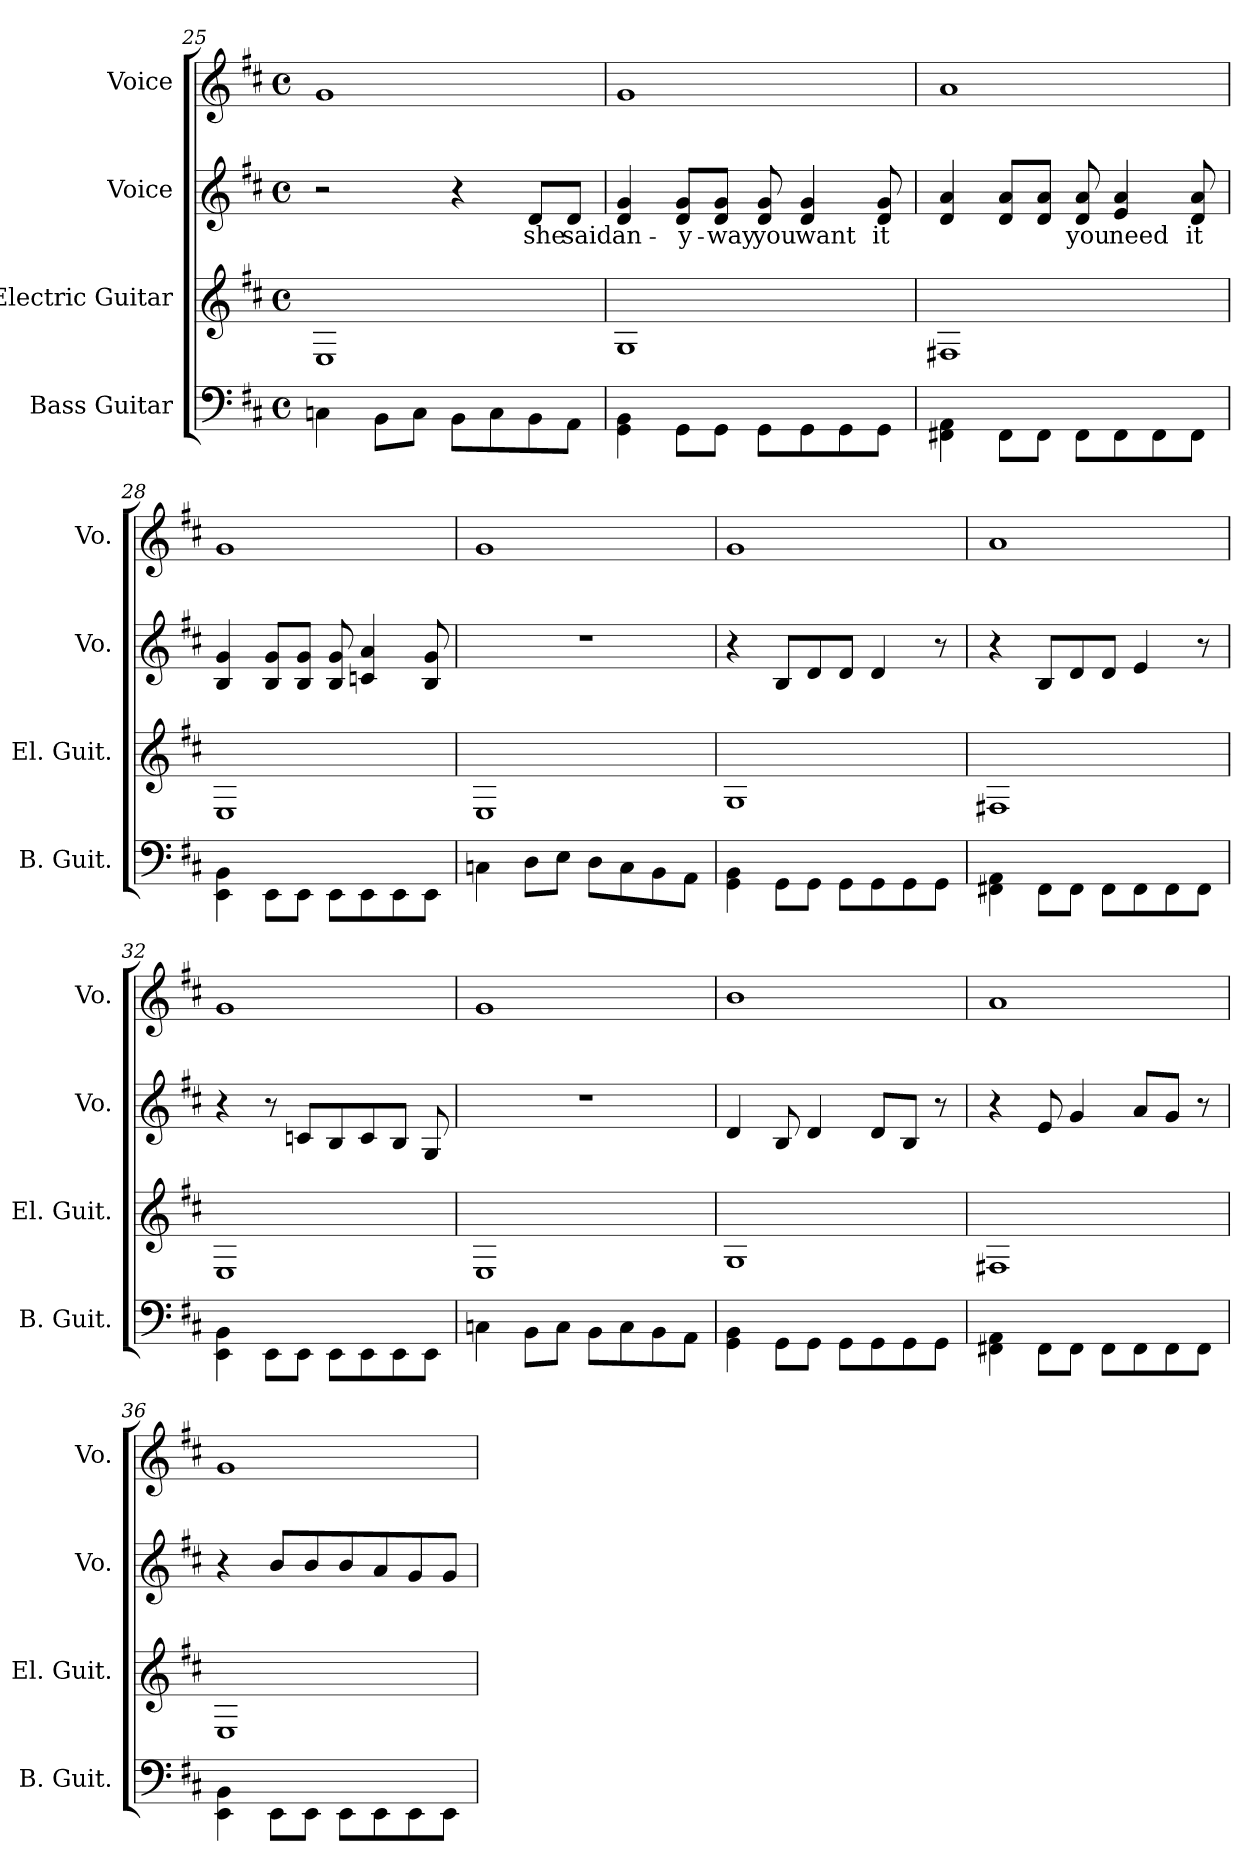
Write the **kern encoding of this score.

**kern	**kern	**kern	**text	**kern
*part4	*part3	*part2	*part2	*part1
*staff4	*staff3	*staff2	*staff2	*staff1
*I"Bass Guitar	*I"Electric Guitar	*I"Voice	*	*I"Voice
*I'B. Guit.	*I'El. Guit.	*I'Vo.	*	*I'Vo.
*	*	*clefG2	*	*clefG2
*k[f#c#]	*k[f#c#]	*k[f#c#]	*	*k[f#c#]
*M4/4	*M4/4	*M4/4	*	*M4/4
*met(c)	*met(c)	*met(c)	*	*met(c)
=25	=25	=25	=25	=25
4C\	1E	2r	.	1g
8BB\L	.	.	.	.
8C\J	.	.	.	.
8BB\L	.	4r	.	.
8C\	.	.	.	.
8BB\	.	8d/L	she	.
8AA\J	.	8d/J	said	.
=26	=26	=26	=26	=26
4GG\ 4BB\	1G	4d/ 4g/	an-	1g
8GG\L	.	8d/ 8g/L	-y-	.
8GG\J	.	8d/ 8g/J	-way	.
8GG\L	.	8d/ 8g/	you	.
8GG\	.	4d/ 4g/	want	.
8GG\	.	.	.	.
8GG\J	.	8d/ 8g/	it	.
=27	=27	=27	=27	=27
4FF#X\ 4AA\	1F#X	4d/ 4a/	.	1a
8FF#\L	.	8d/ 8a/L	.	.
8FF#\J	.	8d/ 8a/J	.	.
8FF#\L	.	8d/ 8a/	you	.
8FF#\	.	4e/ 4a/	need	.
8FF#\	.	.	.	.
8FF#\J	.	8d/ 8a/	it	.
!!LO:PB:g=z
=28	=28	=28	=28	=28
4EE\ 4BB\	1E	4B/ 4g/	.	1g
8EE\L	.	8B/ 8g/L	.	.
8EE\J	.	8B/ 8g/J	.	.
8EE\L	.	8B/ 8g/	.	.
8EE\	.	4cn/ 4a/	.	.
8EE\	.	.	.	.
8EE\J	.	8B/ 8g/	.	.
=29	=29	=29	=29	=29
4C\	1E	1r	.	1g
8D\L	.	.	.	.
8E\J	.	.	.	.
8D\L	.	.	.	.
8C\	.	.	.	.
8BB\	.	.	.	.
8AA\J	.	.	.	.
=30	=30	=30	=30	=30
4GG\ 4BB\	1G	4r	.	1g
8GG\L	.	8B/L	.	.
8GG\J	.	8d/	.	.
8GG\L	.	8d/J	.	.
8GG\	.	4d/	.	.
8GG\	.	.	.	.
8GG\J	.	8r	.	.
=31	=31	=31	=31	=31
4FF#X\ 4AA\	1F#X	4r	.	1a
8FF#\L	.	8B/L	.	.
8FF#\J	.	8d/	.	.
8FF#\L	.	8d/J	.	.
8FF#\	.	4e/	.	.
8FF#\	.	.	.	.
8FF#\J	.	8r	.	.
!!LO:LB:g=z
=32	=32	=32	=32	=32
4EE\ 4BB\	1E	4r	.	1g
8EE\L	.	8r	.	.
8EE\J	.	8cn/L	.	.
8EE\L	.	8B/	.	.
8EE\	.	8c/	.	.
8EE\	.	8B/J	.	.
8EE\J	.	8G/	.	.
=33	=33	=33	=33	=33
4C\	1E	1r	.	1g
8BB\L	.	.	.	.
8C\J	.	.	.	.
8BB\L	.	.	.	.
8C\	.	.	.	.
8BB\	.	.	.	.
8AA\J	.	.	.	.
=34	=34	=34	=34	=34
4GG\ 4BB\	1G	4d/	.	1b
8GG\L	.	8B/	.	.
8GG\J	.	4d/	.	.
8GG\L	.	.	.	.
8GG\	.	8d/L	.	.
8GG\	.	8B/J	.	.
8GG\J	.	8r	.	.
=35	=35	=35	=35	=35
4FF#X\ 4AA\	1F#X	4r	.	1a
8FF#\L	.	8e/	.	.
8FF#\J	.	4g/	.	.
8FF#\L	.	.	.	.
8FF#\	.	8a/L	.	.
8FF#\	.	8g/J	.	.
8FF#\J	.	8r	.	.
!!LO:PB:g=z
=36	=36	=36	=36	=36
4EE\ 4BB\	1E	4r	.	1g
8EE\L	.	8b/L	.	.
8EE\J	.	8b/	.	.
8EE\L	.	8b/	.	.
8EE\	.	8a/	.	.
8EE\	.	8g/	.	.
8EE\J	.	8g/J	.	.
=	=	=	=	=
*-	*-	*-	*-	*-
